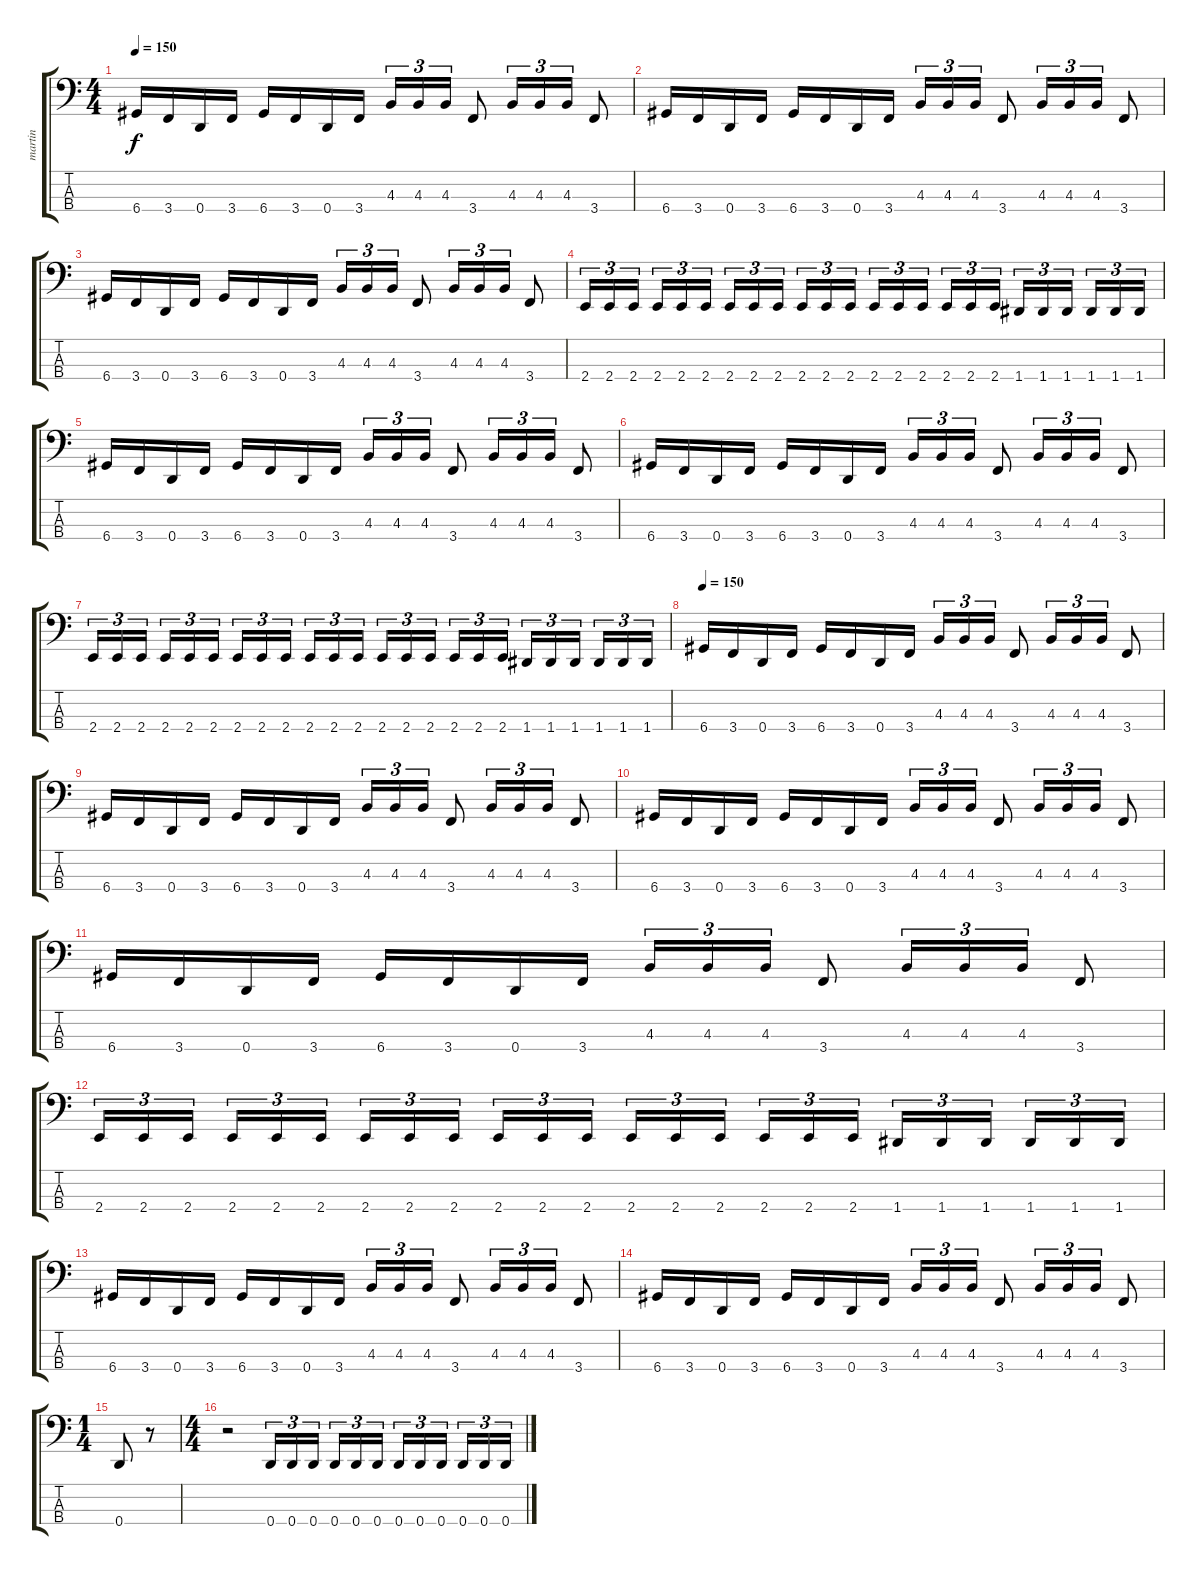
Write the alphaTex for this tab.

\track ("martin" "martin") {instrument electricbasspick}
\staff {score tabs}
\tuning (F2 C2 G1 D1) {hide}
\ts (4 4)
\tempo 150
\clef f4
\ks c
6.4.16{dy f} 3.4.16 0.4.16 3.4.16 6.4.16 3.4.16 0.4.16 3.4.16 4.3.16{tu (3 2)} 4.3.16{tu (3 2)} 4.3.16{tu (3 2)} 3.4.8 4.3.16{tu (3 2)} 4.3.16{tu (3 2)} 4.3.16{tu (3 2)} 3.4.8 |
6.4.16 3.4.16 0.4.16 3.4.16 6.4.16 3.4.16 0.4.16 3.4.16 4.3.16{tu (3 2)} 4.3.16{tu (3 2)} 4.3.16{tu (3 2)} 3.4.8 4.3.16{tu (3 2)} 4.3.16{tu (3 2)} 4.3.16{tu (3 2)} 3.4.8 |
6.4.16 3.4.16 0.4.16 3.4.16 6.4.16 3.4.16 0.4.16 3.4.16 4.3.16{tu (3 2)} 4.3.16{tu (3 2)} 4.3.16{tu (3 2)} 3.4.8 4.3.16{tu (3 2)} 4.3.16{tu (3 2)} 4.3.16{tu (3 2)} 3.4.8 |
2.4.16{tu (3 2)} 2.4.16{tu (3 2)} 2.4.16{tu (3 2)} 2.4.16{tu (3 2)} 2.4.16{tu (3 2)} 2.4.16{tu (3 2)} 2.4.16{tu (3 2)} 2.4.16{tu (3 2)} 2.4.16{tu (3 2)} 2.4.16{tu (3 2)} 2.4.16{tu (3 2)} 2.4.16{tu (3 2)} 2.4.16{tu (3 2)} 2.4.16{tu (3 2)} 2.4.16{tu (3 2)} 2.4.16{tu (3 2)} 2.4.16{tu (3 2)} 2.4.16{tu (3 2)} 1.4.16{tu (3 2)} 1.4.16{tu (3 2)} 1.4.16{tu (3 2)} 1.4.16{tu (3 2)} 1.4.16{tu (3 2)} 1.4.16{tu (3 2)} |
6.4.16 3.4.16 0.4.16 3.4.16 6.4.16 3.4.16 0.4.16 3.4.16 4.3.16{tu (3 2)} 4.3.16{tu (3 2)} 4.3.16{tu (3 2)} 3.4.8 4.3.16{tu (3 2)} 4.3.16{tu (3 2)} 4.3.16{tu (3 2)} 3.4.8 |
6.4.16 3.4.16 0.4.16 3.4.16 6.4.16 3.4.16 0.4.16 3.4.16 4.3.16{tu (3 2)} 4.3.16{tu (3 2)} 4.3.16{tu (3 2)} 3.4.8 4.3.16{tu (3 2)} 4.3.16{tu (3 2)} 4.3.16{tu (3 2)} 3.4.8 |
2.4.16{tu (3 2)} 2.4.16{tu (3 2)} 2.4.16{tu (3 2)} 2.4.16{tu (3 2)} 2.4.16{tu (3 2)} 2.4.16{tu (3 2)} 2.4.16{tu (3 2)} 2.4.16{tu (3 2)} 2.4.16{tu (3 2)} 2.4.16{tu (3 2)} 2.4.16{tu (3 2)} 2.4.16{tu (3 2)} 2.4.16{tu (3 2)} 2.4.16{tu (3 2)} 2.4.16{tu (3 2)} 2.4.16{tu (3 2)} 2.4.16{tu (3 2)} 2.4.16{tu (3 2)} 1.4.16{tu (3 2)} 1.4.16{tu (3 2)} 1.4.16{tu (3 2)} 1.4.16{tu (3 2)} 1.4.16{tu (3 2)} 1.4.16{tu (3 2)} |
\tempo 150
6.4.16 3.4.16 0.4.16 3.4.16 6.4.16 3.4.16 0.4.16 3.4.16 4.3.16{tu (3 2)} 4.3.16{tu (3 2)} 4.3.16{tu (3 2)} 3.4.8 4.3.16{tu (3 2)} 4.3.16{tu (3 2)} 4.3.16{tu (3 2)} 3.4.8 |
6.4.16 3.4.16 0.4.16 3.4.16 6.4.16 3.4.16 0.4.16 3.4.16 4.3.16{tu (3 2)} 4.3.16{tu (3 2)} 4.3.16{tu (3 2)} 3.4.8 4.3.16{tu (3 2)} 4.3.16{tu (3 2)} 4.3.16{tu (3 2)} 3.4.8 |
6.4.16 3.4.16 0.4.16 3.4.16 6.4.16 3.4.16 0.4.16 3.4.16 4.3.16{tu (3 2)} 4.3.16{tu (3 2)} 4.3.16{tu (3 2)} 3.4.8 4.3.16{tu (3 2)} 4.3.16{tu (3 2)} 4.3.16{tu (3 2)} 3.4.8 |
6.4.16 3.4.16 0.4.16 3.4.16 6.4.16 3.4.16 0.4.16 3.4.16 4.3.16{tu (3 2)} 4.3.16{tu (3 2)} 4.3.16{tu (3 2)} 3.4.8 4.3.16{tu (3 2)} 4.3.16{tu (3 2)} 4.3.16{tu (3 2)} 3.4.8 |
2.4.16{tu (3 2)} 2.4.16{tu (3 2)} 2.4.16{tu (3 2)} 2.4.16{tu (3 2)} 2.4.16{tu (3 2)} 2.4.16{tu (3 2)} 2.4.16{tu (3 2)} 2.4.16{tu (3 2)} 2.4.16{tu (3 2)} 2.4.16{tu (3 2)} 2.4.16{tu (3 2)} 2.4.16{tu (3 2)} 2.4.16{tu (3 2)} 2.4.16{tu (3 2)} 2.4.16{tu (3 2)} 2.4.16{tu (3 2)} 2.4.16{tu (3 2)} 2.4.16{tu (3 2)} 1.4.16{tu (3 2)} 1.4.16{tu (3 2)} 1.4.16{tu (3 2)} 1.4.16{tu (3 2)} 1.4.16{tu (3 2)} 1.4.16{tu (3 2)} |
6.4.16 3.4.16 0.4.16 3.4.16 6.4.16 3.4.16 0.4.16 3.4.16 4.3.16{tu (3 2)} 4.3.16{tu (3 2)} 4.3.16{tu (3 2)} 3.4.8 4.3.16{tu (3 2)} 4.3.16{tu (3 2)} 4.3.16{tu (3 2)} 3.4.8 |
6.4.16 3.4.16 0.4.16 3.4.16 6.4.16 3.4.16 0.4.16 3.4.16 4.3.16{tu (3 2)} 4.3.16{tu (3 2)} 4.3.16{tu (3 2)} 3.4.8 4.3.16{tu (3 2)} 4.3.16{tu (3 2)} 4.3.16{tu (3 2)} 3.4.8 |
\ts (1 4)
0.4.8 r.8 |
\ts (4 4)
\section ("" "")
r.2 0.4.16{tu (3 2)} 0.4.16{tu (3 2)} 0.4.16{tu (3 2)} 0.4.16{tu (3 2)} 0.4.16{tu (3 2)} 0.4.16{tu (3 2)} 0.4.16{tu (3 2)} 0.4.16{tu (3 2)} 0.4.16{tu (3 2)} 0.4.16{tu (3 2)} 0.4.16{tu (3 2)} 0.4.16{tu (3 2)}
